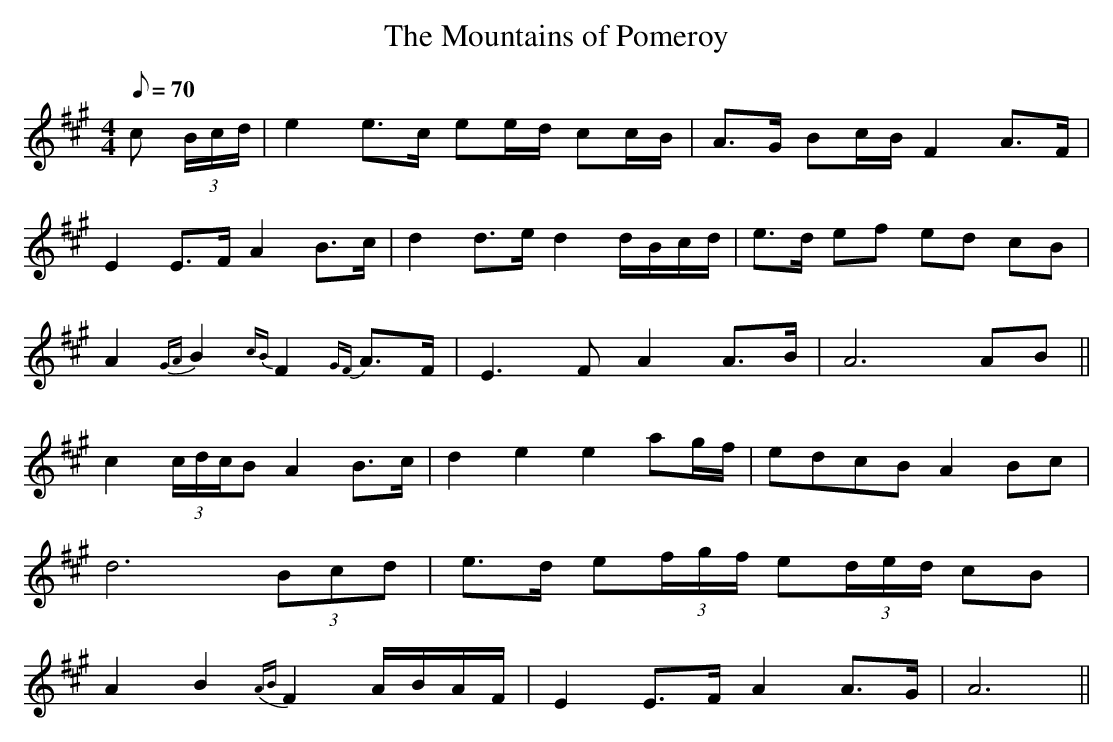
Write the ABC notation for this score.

X:1
T:Mountains of Pomeroy, The
M:4/4
L:1/8
Q:70
K:A
c (3B/2c/2d/2|e2 e>c ee/2d/2 cc/2B/2|A>G Bc/2B/2 F2 A>F|
E2 E>F A2 B>c|d2 d>e d2 d/2B/2c/2d/2|e>d ef ed cB|
A2 {GA}B2 {cB}F2 {GF}A>F|E3 F A2 A>B|A6 AB||
c2 (3c/2d/2c/2B A2 B>c|d2 e2 e2 ag/2f/2|edcB A2 Bc|
d6 (3Bcd|e>d e(3f/2g/2f/2 e(3d/2e/2d/2 cB|
A2 B2 {AB}F2 A/2B/2A/2F/2|E2 E>F A2 A>G|A6||
